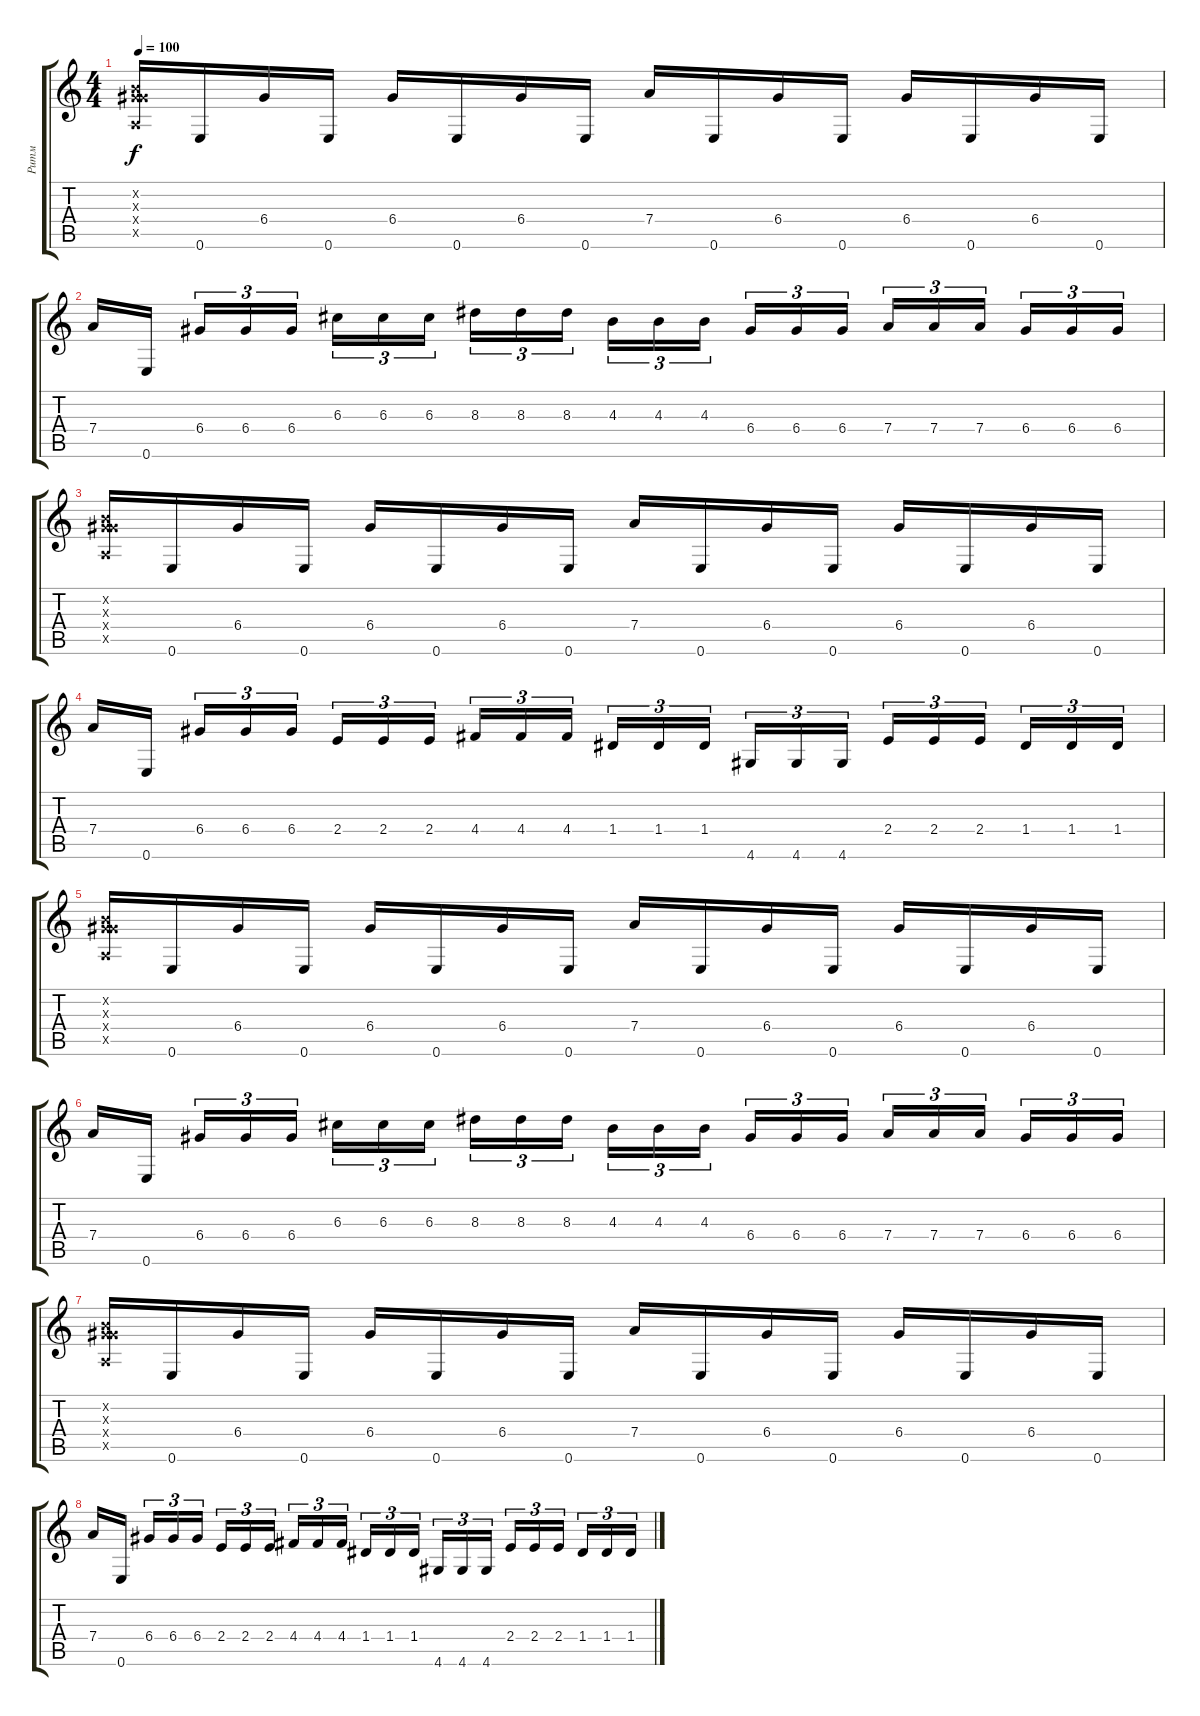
\track ("Ритм" "Ритм") {instrument overdrivenguitar}
\staff {score tabs}
\tuning (E4 B3 G3 D3 A2 E2) {hide}
\ts (4 4)
\tempo 100
\clef g2
\ks c
(0.2{x} 0.3{x} 6.4{x} 0.5{x}).16{dy f} 0.6.16 6.4.16 0.6.16 6.4.16 0.6.16 6.4.16 0.6.16 7.4.16 0.6.16 6.4.16 0.6.16 6.4.16 0.6.16 6.4.16 0.6.16 |
7.4.16 0.6.16{beam splitsecondary} 6.4.16{tu (3 2)} 6.4.16{tu (3 2)} 6.4.16{tu (3 2)} 6.3.16{tu (3 2)} 6.3.16{tu (3 2)} 6.3.16{tu (3 2) beam splitsecondary} 8.3.16{tu (3 2)} 8.3.16{tu (3 2)} 8.3.16{tu (3 2)} 4.3.16{tu (3 2)} 4.3.16{tu (3 2)} 4.3.16{tu (3 2) beam splitsecondary} 6.4.16{tu (3 2)} 6.4.16{tu (3 2)} 6.4.16{tu (3 2)} 7.4.16{tu (3 2)} 7.4.16{tu (3 2)} 7.4.16{tu (3 2) beam splitsecondary} 6.4.16{tu (3 2)} 6.4.16{tu (3 2)} 6.4.16{tu (3 2)} |
(0.2{x} 0.3{x} 6.4{x} 0.5{x}).16 0.6.16 6.4.16 0.6.16 6.4.16 0.6.16 6.4.16 0.6.16 7.4.16 0.6.16 6.4.16 0.6.16 6.4.16 0.6.16 6.4.16 0.6.16 |
7.4.16 0.6.16{beam splitsecondary} 6.4.16{tu (3 2)} 6.4.16{tu (3 2)} 6.4.16{tu (3 2)} 2.4.16{tu (3 2)} 2.4.16{tu (3 2)} 2.4.16{tu (3 2) beam splitsecondary} 4.4.16{tu (3 2)} 4.4.16{tu (3 2)} 4.4.16{tu (3 2)} 1.4.16{tu (3 2)} 1.4.16{tu (3 2)} 1.4.16{tu (3 2) beam splitsecondary} 4.6.16{tu (3 2)} 4.6.16{tu (3 2)} 4.6.16{tu (3 2)} 2.4.16{tu (3 2)} 2.4.16{tu (3 2)} 2.4.16{tu (3 2) beam splitsecondary} 1.4.16{tu (3 2)} 1.4.16{tu (3 2)} 1.4.16{tu (3 2)} |
(0.2{x} 0.3{x} 6.4{x} 0.5{x}).16 0.6.16 6.4.16 0.6.16 6.4.16 0.6.16 6.4.16 0.6.16 7.4.16 0.6.16 6.4.16 0.6.16 6.4.16 0.6.16 6.4.16 0.6.16 |
7.4.16 0.6.16{beam splitsecondary} 6.4.16{tu (3 2)} 6.4.16{tu (3 2)} 6.4.16{tu (3 2)} 6.3.16{tu (3 2)} 6.3.16{tu (3 2)} 6.3.16{tu (3 2) beam splitsecondary} 8.3.16{tu (3 2)} 8.3.16{tu (3 2)} 8.3.16{tu (3 2)} 4.3.16{tu (3 2)} 4.3.16{tu (3 2)} 4.3.16{tu (3 2) beam splitsecondary} 6.4.16{tu (3 2)} 6.4.16{tu (3 2)} 6.4.16{tu (3 2)} 7.4.16{tu (3 2)} 7.4.16{tu (3 2)} 7.4.16{tu (3 2) beam splitsecondary} 6.4.16{tu (3 2)} 6.4.16{tu (3 2)} 6.4.16{tu (3 2)} |
(0.2{x} 0.3{x} 6.4{x} 0.5{x}).16 0.6.16 6.4.16 0.6.16 6.4.16 0.6.16 6.4.16 0.6.16 7.4.16 0.6.16 6.4.16 0.6.16 6.4.16 0.6.16 6.4.16 0.6.16 |
7.4.16 0.6.16{beam splitsecondary} 6.4.16{tu (3 2)} 6.4.16{tu (3 2)} 6.4.16{tu (3 2)} 2.4.16{tu (3 2)} 2.4.16{tu (3 2)} 2.4.16{tu (3 2) beam splitsecondary} 4.4.16{tu (3 2)} 4.4.16{tu (3 2)} 4.4.16{tu (3 2)} 1.4.16{tu (3 2)} 1.4.16{tu (3 2)} 1.4.16{tu (3 2) beam splitsecondary} 4.6.16{tu (3 2)} 4.6.16{tu (3 2)} 4.6.16{tu (3 2)} 2.4.16{tu (3 2)} 2.4.16{tu (3 2)} 2.4.16{tu (3 2) beam splitsecondary} 1.4.16{tu (3 2)} 1.4.16{tu (3 2)} 1.4.16{tu (3 2)}
